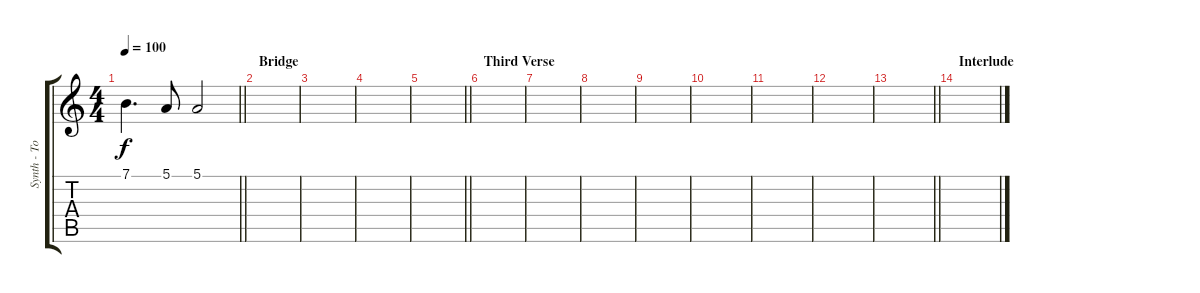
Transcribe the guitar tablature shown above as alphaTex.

\track ("Synth - Tom Peloso" "Synth - To") {instrument lead3calliope}
\staff {score tabs}
\tuning (E4 B3 G3 D3 A2 E2) {hide}
\ts (4 4)
\tempo 100
\clef g2
\barLineRight lightlight
\ks c
7.1.4{d dy f} 5.1.8 5.1.2 |
\section ("" "Bridge")
|
|
|
\barLineRight lightlight
|
\section ("" "Third Verse")
|
|
|
|
|
|
|
\barLineRight lightlight
|
\section ("" "Interlude")
